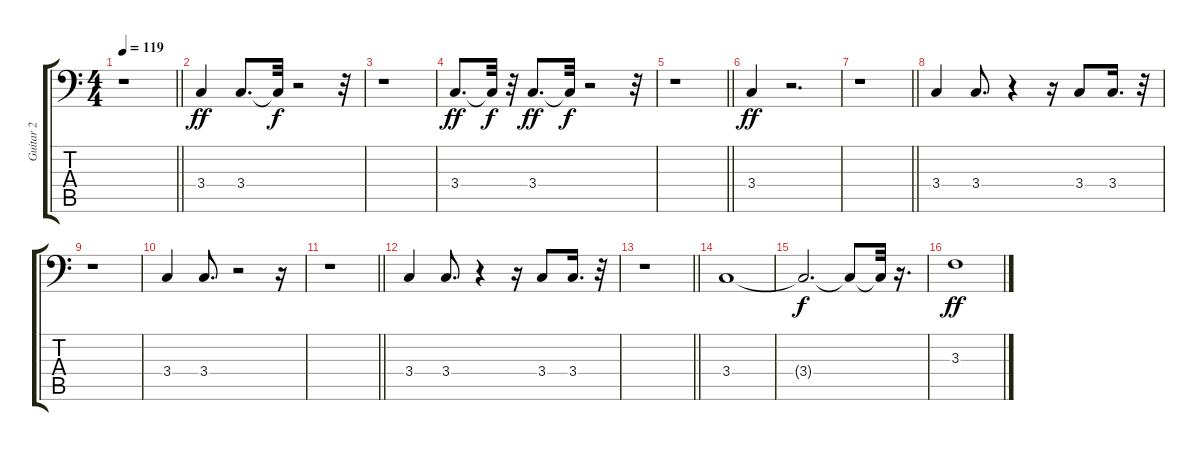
\track ("Guitar 2" "Guitar 2") {instrument distortionguitar}
\staff {score tabs}
\tuning (C3 G2 D2 A1 E1 B0) {hide}
\ts (4 4)
\tempo 119
\clef f4
\barLineRight lightlight
\ks c
r.1{dy f} |
3.4.4{dy ff} 3.4.8{d} 3.4{t}.32{dy f} r.2 r.32 |
r.1 |
3.4.8{d dy ff} 3.4{t}.32{dy f} r.32 3.4.8{d dy ff} 3.4{t}.32{dy f} r.2 r.32 |
\barLineRight lightlight
r.1 |
3.4.4{dy ff} r.2{d} |
\barLineRight lightlight
r.1 |
3.4.4 3.4.8{d} r.4 r.16 3.4.8 3.4.16{d} r.32 |
r.1 |
3.4.4 3.4.8{d} r.2 r.16 |
\barLineRight lightlight
r.1 |
3.4.4 3.4.8{d} r.4 r.16 3.4.8 3.4.16{d} r.32 |
\barLineRight lightlight
r.1 |
3.4.1 |
3.4{t}.2{d dy f} 3.4{t}.8 3.4{t}.32 r.16{d} |
3.3.1{dy ff}
